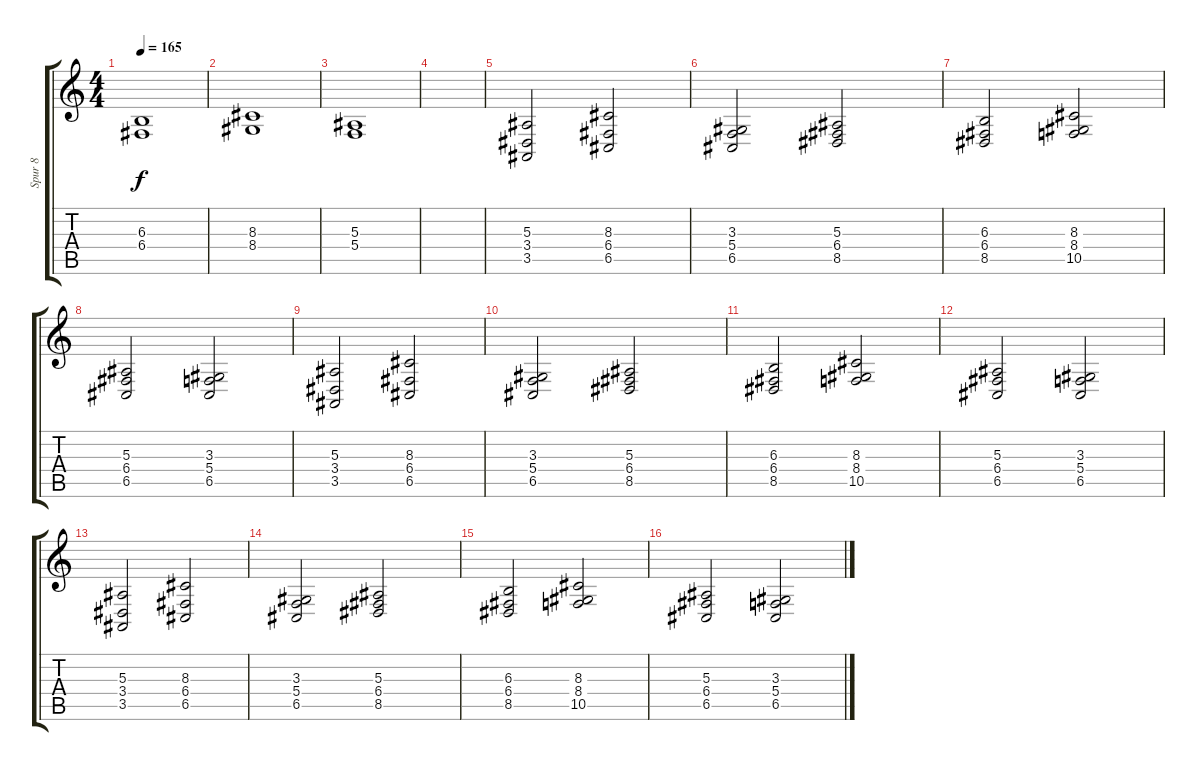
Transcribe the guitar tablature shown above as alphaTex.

\track ("Spur 8" "Spur 8") {instrument stringensemble1}
\staff {score tabs}
\tuning (D4 A3 F3 C3 G2 D2) {hide}
\ts (4 4)
\tempo 165
\clef g2
\ks c
(6.3 6.4).1{dy f} |
(8.3 8.4).1 |
(5.3 5.4).1 |
|
(5.3 3.4 3.5).2 (8.3 6.4 6.5).2 |
(3.3 5.4 6.5).2 (5.3 6.4 8.5).2 |
(6.3 6.4 8.5).2 (8.3 8.4 10.5).2 |
(5.3 6.4 6.5).2 (3.3 5.4 6.5).2 |
(5.3 3.4 3.5).2 (8.3 6.4 6.5).2 |
(3.3 5.4 6.5).2 (5.3 6.4 8.5).2 |
(6.3 6.4 8.5).2 (8.3 8.4 10.5).2 |
(5.3 6.4 6.5).2 (3.3 5.4 6.5).2 |
(5.3 3.4 3.5).2 (8.3 6.4 6.5).2 |
(3.3 5.4 6.5).2 (5.3 6.4 8.5).2 |
(6.3 6.4 8.5).2 (8.3 8.4 10.5).2 |
(5.3 6.4 6.5).2 (3.3 5.4 6.5).2
